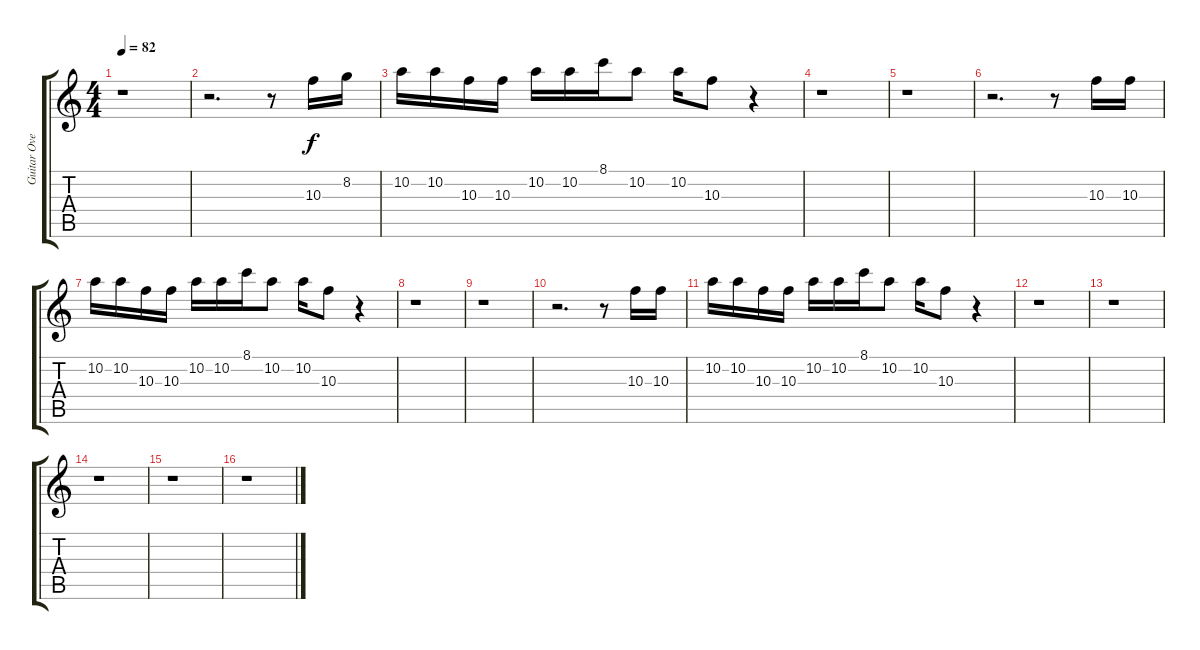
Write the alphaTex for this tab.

\track ("Guitar Overdriven" "Guitar Ove") {instrument overdrivenguitar}
\staff {score tabs}
\tuning (E4 B3 G3 D3 A2 E2) {hide}
\ts (4 4)
\tempo 82
\clef g2
\ks c
r.1{dy f} |
r.2{d} r.8 10.3.16 8.2.16 |
10.2.16 10.2.16 10.3.16 10.3.16 10.2.16 10.2.16 8.1.16 10.2.8 10.2.16 10.3.8 r.4 |
r.1 |
r.1 |
r.2{d} r.8 10.3.16 10.3.16 |
10.2.16 10.2.16 10.3.16 10.3.16 10.2.16 10.2.16 8.1.16 10.2.8 10.2.16 10.3.8 r.4 |
r.1 |
r.1 |
r.2{d} r.8 10.3.16 10.3.16 |
10.2.16 10.2.16 10.3.16 10.3.16 10.2.16 10.2.16 8.1.16 10.2.8 10.2.16 10.3.8 r.4 |
r.1 |
r.1 |
r.1 |
r.1 |
r.1
